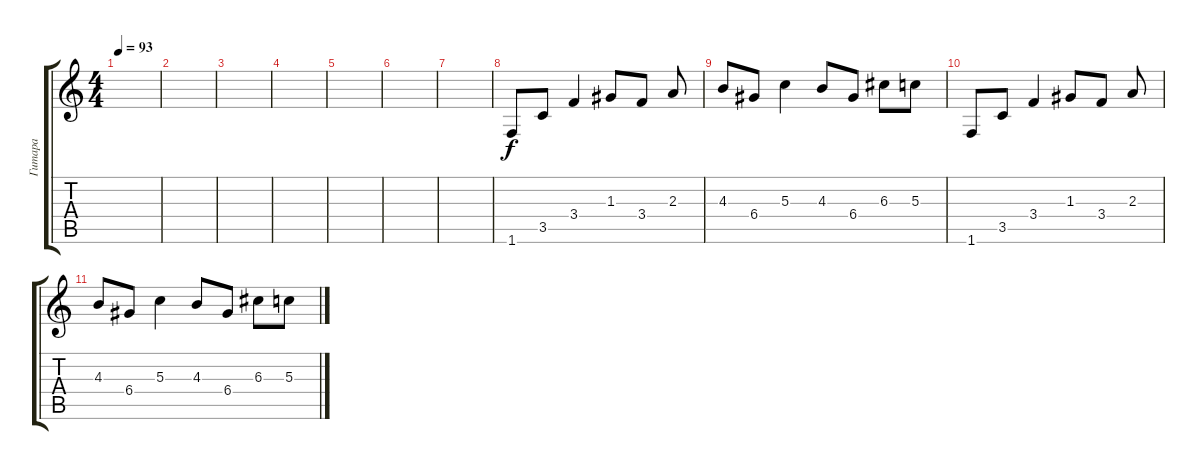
\track ("Гитара" "Гитара") {instrument electricguitarclean}
\staff {score tabs}
\tuning (E4 B3 G3 D3 A2 E2) {hide}
\ts (4 4)
\tempo 93
\clef g2
\ks c
|
|
|
|
|
|
|
1.6.8 3.5.8 3.4.4 1.3.8 3.4.8 2.3.8 |
4.3.8 6.4.8 5.3.4 4.3.8 6.4.8 6.3.8 5.3.8 |
1.6.8 3.5.8 3.4.4 1.3.8 3.4.8 2.3.8 |
4.3.8 6.4.8 5.3.4 4.3.8 6.4.8 6.3.8 5.3.8
